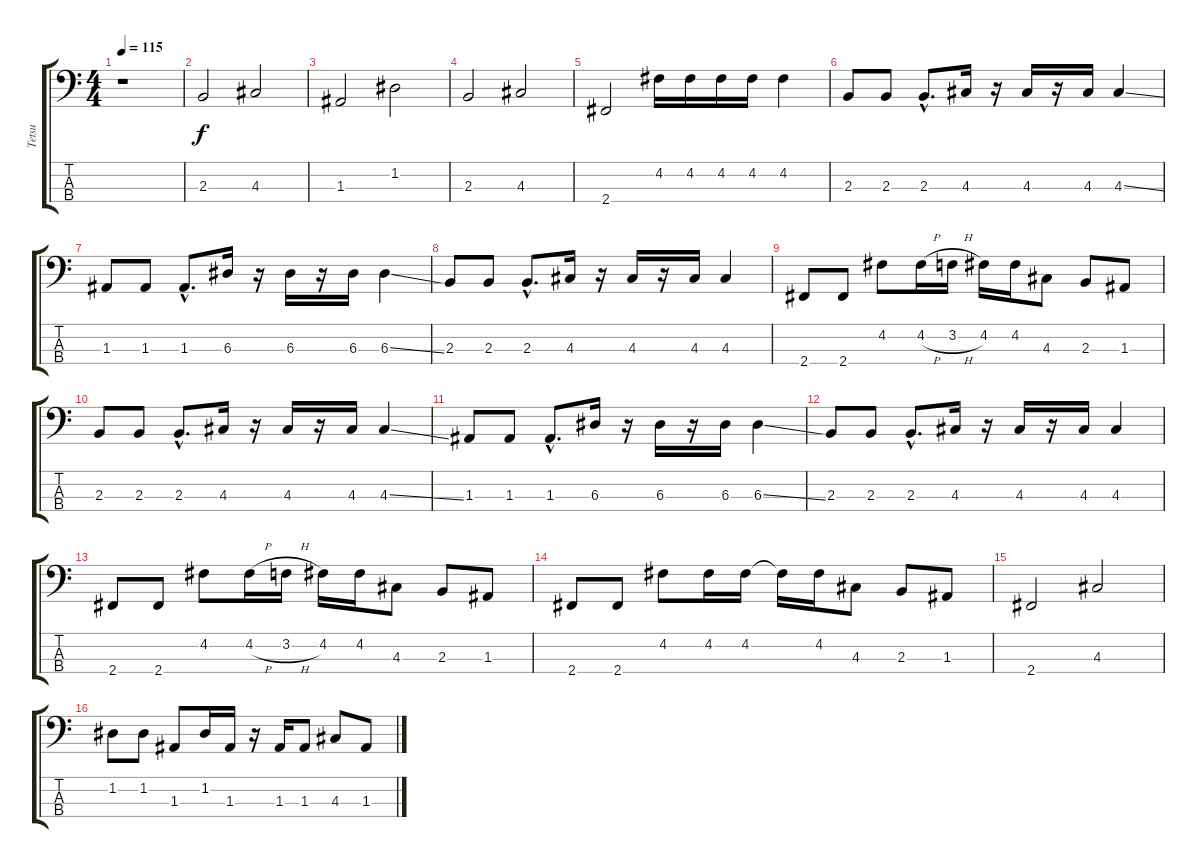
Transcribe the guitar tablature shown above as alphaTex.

\track ("Tetsu" "Tetsu") {instrument electricbasspick}
\staff {score tabs}
\tuning (G2 D2 A1 E1) {hide}
\ts (4 4)
\tempo 115
\clef f4
\ks c
r.1{dy f instrument electricbasspick} |
2.3.2 4.3.2 |
1.3.2 1.2.2 |
2.3.2 4.3.2 |
2.4.2 4.2.16 4.2.16 4.2.16 4.2.16 4.2.4 |
2.3.8 2.3.8 2.3{hac}.8{d} 4.3.16 r.16 4.3.16 r.16 4.3.16 4.3{ss}.4 |
1.3.8 1.3.8 1.3{hac}.8{d} 6.3.16 r.16 6.3.16 r.16 6.3.16 6.3{ss}.4 |
2.3.8 2.3.8 2.3{hac}.8{d} 4.3.16 r.16 4.3.16 r.16 4.3.16 4.3.4 |
2.4.8 2.4.8 4.2.8 4.2{h}.16 3.2{h}.16 4.2.16 4.2.16 4.3.8 2.3.8 1.3.8 |
2.3.8 2.3.8 2.3{hac}.8{d} 4.3.16 r.16 4.3.16 r.16 4.3.16 4.3{ss}.4 |
1.3.8 1.3.8 1.3{hac}.8{d} 6.3.16 r.16 6.3.16 r.16 6.3.16 6.3{ss}.4 |
2.3.8 2.3.8 2.3{hac}.8{d} 4.3.16 r.16 4.3.16 r.16 4.3.16 4.3.4 |
2.4.8 2.4.8 4.2.8 4.2{h}.16 3.2{h}.16 4.2.16 4.2.16 4.3.8 2.3.8 1.3.8 |
2.4.8 2.4.8 4.2.8 4.2.16 4.2.16 4.2{t}.16 4.2.16 4.3.8 2.3.8 1.3.8 |
2.4.2 4.3.2 |
1.2.8 1.2.8 1.3.8 1.2.16 1.3.16 r.16 1.3.16 1.3.8 4.3.8 1.3.8
